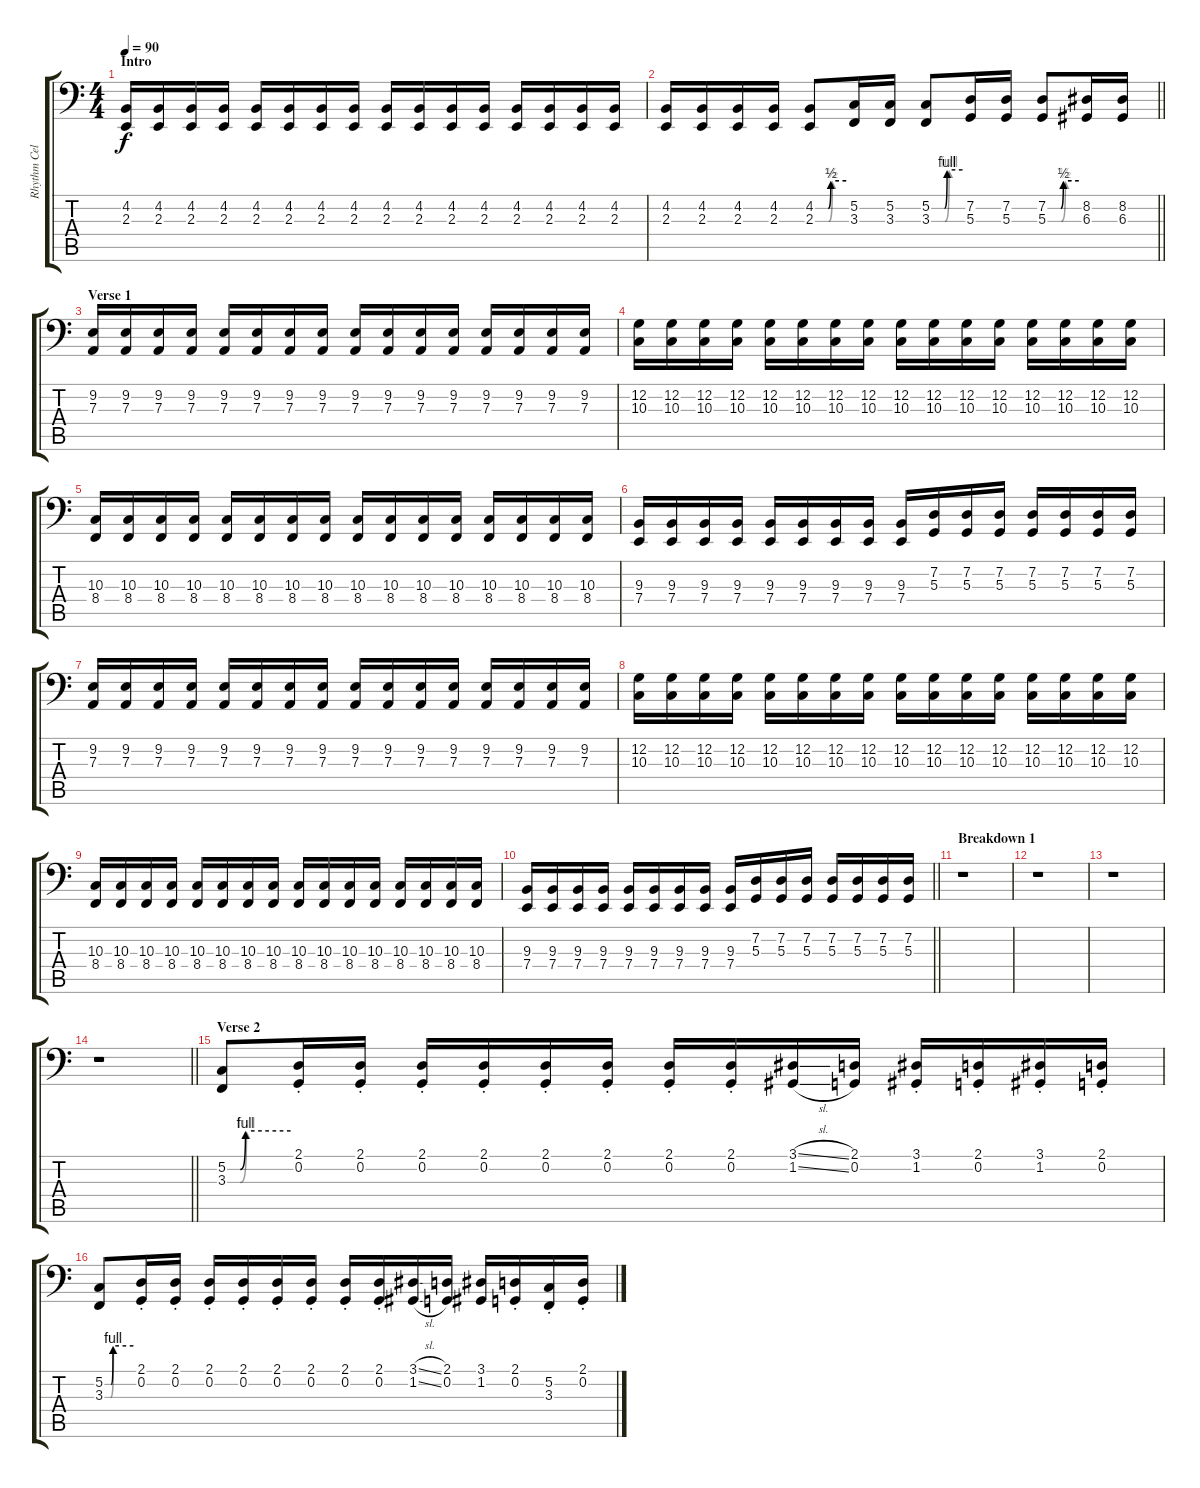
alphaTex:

\track ("Rhythm Cello" "Rhythm Cel") {instrument cello}
\staff {score tabs}
\tuning (C3 G2 D2 A1 E1 B0) {hide}
\ts (4 4)
\section ("" "Intro")
\tempo 90
\clef f4
\ks c
(4.2 2.3).16{dy f instrument cello} (4.2 2.3).16 (4.2 2.3).16 (4.2 2.3).16 (4.2 2.3).16 (4.2 2.3).16 (4.2 2.3).16 (4.2 2.3).16 (4.2 2.3).16 (4.2 2.3).16 (4.2 2.3).16 (4.2 2.3).16 (4.2 2.3).16 (4.2 2.3).16 (4.2 2.3).16 (4.2 2.3).16 |
\barLineRight lightlight
(4.2 2.3).16 (4.2 2.3).16 (4.2 2.3).16 (4.2 2.3).16 (4.2{be (custom 0 0 15 0 25 0 30 2 60 2)} 2.3{be (custom 0 0 26 0 33 2 60 2)}).8 (5.2 3.3).16 (5.2 3.3).16 (5.2{be (custom 0 0 25 0 30 4 60 4)} 3.3{be (custom 0 0 26 0 34 4 60 4)}).8 (7.2 5.3).16 (7.2 5.3).16 (7.2{be (custom 0 0 25 0 30 2 60 2)} 5.3{be (custom 0 0 26 0 34 2 60 2)}).8 (8.2 6.3).16 (8.2 6.3).16 |
\section ("" "Verse 1")
(9.2 7.3).16 (9.2 7.3).16 (9.2 7.3).16 (9.2 7.3).16 (9.2 7.3).16 (9.2 7.3).16 (9.2 7.3).16 (9.2 7.3).16 (9.2 7.3).16 (9.2 7.3).16 (9.2 7.3).16 (9.2 7.3).16 (9.2 7.3).16 (9.2 7.3).16 (9.2 7.3).16 (9.2 7.3).16 |
(12.2 10.3).16 (12.2 10.3).16 (12.2 10.3).16 (12.2 10.3).16 (12.2 10.3).16 (12.2 10.3).16 (12.2 10.3).16 (12.2 10.3).16 (12.2 10.3).16 (12.2 10.3).16 (12.2 10.3).16 (12.2 10.3).16 (12.2 10.3).16 (12.2 10.3).16 (12.2 10.3).16 (12.2 10.3).16 |
(10.3 8.4).16 (10.3 8.4).16 (10.3 8.4).16 (10.3 8.4).16 (10.3 8.4).16 (10.3 8.4).16 (10.3 8.4).16 (10.3 8.4).16 (10.3 8.4).16 (10.3 8.4).16 (10.3 8.4).16 (10.3 8.4).16 (10.3 8.4).16 (10.3 8.4).16 (10.3 8.4).16 (10.3 8.4).16 |
(9.3 7.4).16 (9.3 7.4).16 (9.3 7.4).16 (9.3 7.4).16 (9.3 7.4).16 (9.3 7.4).16 (9.3 7.4).16 (9.3 7.4).16 (9.3 7.4).16 (7.2 5.3).16 (7.2 5.3).16 (7.2 5.3).16 (7.2 5.3).16 (7.2 5.3).16 (7.2 5.3).16 (7.2 5.3).16 |
(9.2 7.3).16 (9.2 7.3).16 (9.2 7.3).16 (9.2 7.3).16 (9.2 7.3).16 (9.2 7.3).16 (9.2 7.3).16 (9.2 7.3).16 (9.2 7.3).16 (9.2 7.3).16 (9.2 7.3).16 (9.2 7.3).16 (9.2 7.3).16 (9.2 7.3).16 (9.2 7.3).16 (9.2 7.3).16 |
(12.2 10.3).16 (12.2 10.3).16 (12.2 10.3).16 (12.2 10.3).16 (12.2 10.3).16 (12.2 10.3).16 (12.2 10.3).16 (12.2 10.3).16 (12.2 10.3).16 (12.2 10.3).16 (12.2 10.3).16 (12.2 10.3).16 (12.2 10.3).16 (12.2 10.3).16 (12.2 10.3).16 (12.2 10.3).16 |
(10.3 8.4).16 (10.3 8.4).16 (10.3 8.4).16 (10.3 8.4).16 (10.3 8.4).16 (10.3 8.4).16 (10.3 8.4).16 (10.3 8.4).16 (10.3 8.4).16 (10.3 8.4).16 (10.3 8.4).16 (10.3 8.4).16 (10.3 8.4).16 (10.3 8.4).16 (10.3 8.4).16 (10.3 8.4).16 |
\barLineRight lightlight
(9.3 7.4).16 (9.3 7.4).16 (9.3 7.4).16 (9.3 7.4).16 (9.3 7.4).16 (9.3 7.4).16 (9.3 7.4).16 (9.3 7.4).16 (9.3 7.4).16 (7.2 5.3).16 (7.2 5.3).16 (7.2 5.3).16 (7.2 5.3).16 (7.2 5.3).16 (7.2 5.3).16 (7.2 5.3).16 |
\section ("" "Breakdown 1")
r.1 |
r.1 |
r.1 |
\barLineRight lightlight
r.1 |
\section ("" "Verse 2")
(5.2{be (custom 0 0 12 0 17 4 60 4)} 3.3{be (custom 0 0 12 0 18 4 60 4)}).8 (2.1{st} 0.2{st}).16 (2.1{st} 0.2{st}).16 (2.1{st} 0.2{st}).16 (2.1{st} 0.2{st}).16 (2.1{st} 0.2{st}).16 (2.1{st} 0.2{st}).16 (2.1{st} 0.2{st}).16 (2.1{st} 0.2{st}).16 (3.1{sl} 1.2{sl}).16 (2.1 0.2).16 (3.1{st} 1.2).16 (2.1{st} 0.2{st}).16 (3.1{st} 1.2{st}).16 (2.1{st} 0.2{st}).16 |
(5.2{be (custom 0 0 13 0 17 4 60 4)} 3.3{be (custom 0 0 12 0 18 4 60 4)}).8 (2.1{st} 0.2{st}).16 (2.1{st} 0.2{st}).16 (2.1{st} 0.2{st}).16 (2.1{st} 0.2{st}).16 (2.1{st} 0.2{st}).16 (2.1{st} 0.2{st}).16 (2.1{st} 0.2{st}).16 (2.1{st} 0.2{st}).16 (3.1{sl} 1.2{sl}).16 (2.1 0.2).16 (3.1 1.2).16 (2.1{st} 0.2{st}).16 (5.2{st} 3.3{st}).16 (2.1{st} 0.2{st}).16
